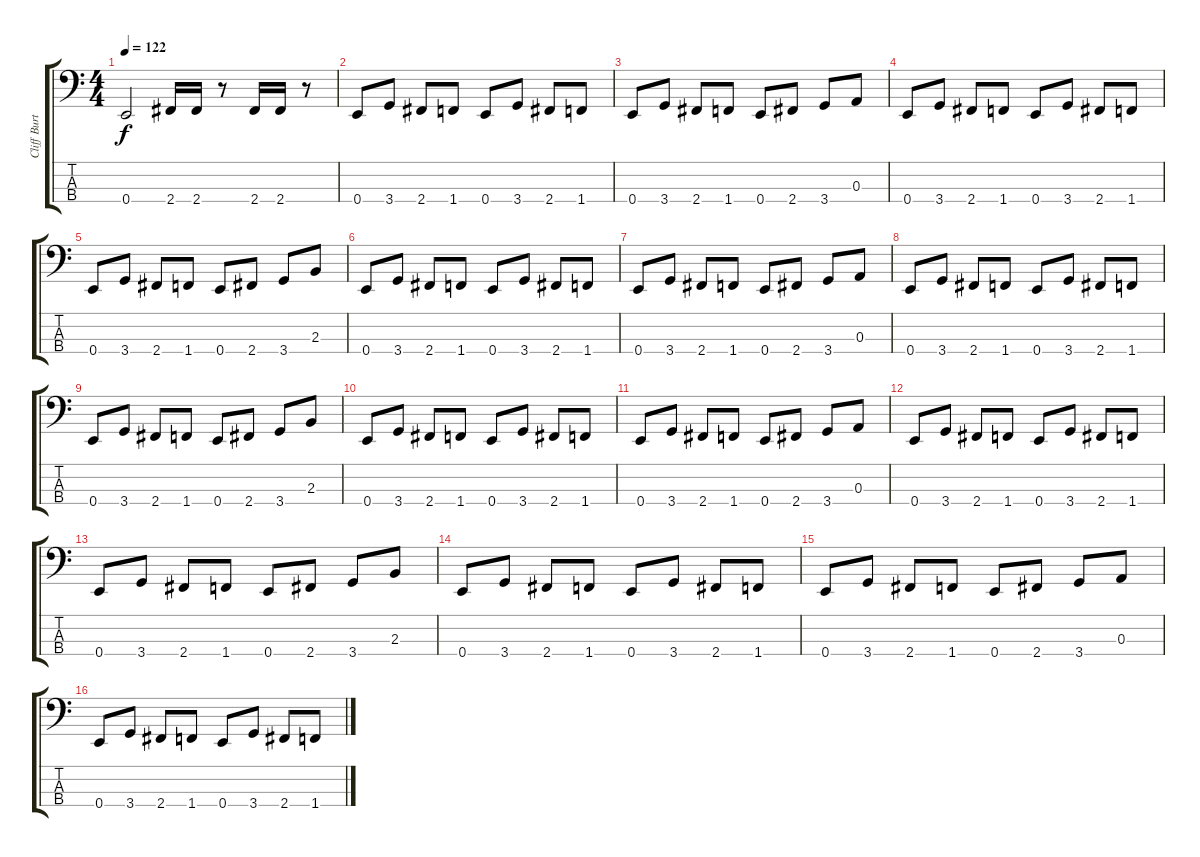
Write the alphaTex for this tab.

\track ("Cliff Burton" "Cliff Burt") {instrument electricbassfinger}
\staff {score tabs}
\tuning (G2 D2 A1 E1) {hide}
\ts (4 4)
\tempo 122
\clef f4
\ks c
0.4{t}.2{dy f} 2.4.16 2.4.16 r.8 2.4.16 2.4.16 r.8 |
0.4.8 3.4.8 2.4.8 1.4.8 0.4.8 3.4.8 2.4.8 1.4.8 |
0.4.8 3.4.8 2.4.8 1.4.8 0.4.8 2.4.8 3.4.8 0.3.8 |
0.4.8 3.4.8 2.4.8 1.4.8 0.4.8 3.4.8 2.4.8 1.4.8 |
0.4.8 3.4.8 2.4.8 1.4.8 0.4.8 2.4.8 3.4.8 2.3.8 |
0.4.8 3.4.8 2.4.8 1.4.8 0.4.8 3.4.8 2.4.8 1.4.8 |
0.4.8 3.4.8 2.4.8 1.4.8 0.4.8 2.4.8 3.4.8 0.3.8 |
0.4.8 3.4.8 2.4.8 1.4.8 0.4.8 3.4.8 2.4.8 1.4.8 |
0.4.8 3.4.8 2.4.8 1.4.8 0.4.8 2.4.8 3.4.8 2.3.8 |
0.4.8 3.4.8 2.4.8 1.4.8 0.4.8 3.4.8 2.4.8 1.4.8 |
0.4.8 3.4.8 2.4.8 1.4.8 0.4.8 2.4.8 3.4.8 0.3.8 |
0.4.8 3.4.8 2.4.8 1.4.8 0.4.8 3.4.8 2.4.8 1.4.8 |
0.4.8 3.4.8 2.4.8 1.4.8 0.4.8 2.4.8 3.4.8 2.3.8 |
0.4.8 3.4.8 2.4.8 1.4.8 0.4.8 3.4.8 2.4.8 1.4.8 |
0.4.8 3.4.8 2.4.8 1.4.8 0.4.8 2.4.8 3.4.8 0.3.8 |
0.4.8 3.4.8 2.4.8 1.4.8 0.4.8 3.4.8 2.4.8 1.4.8
